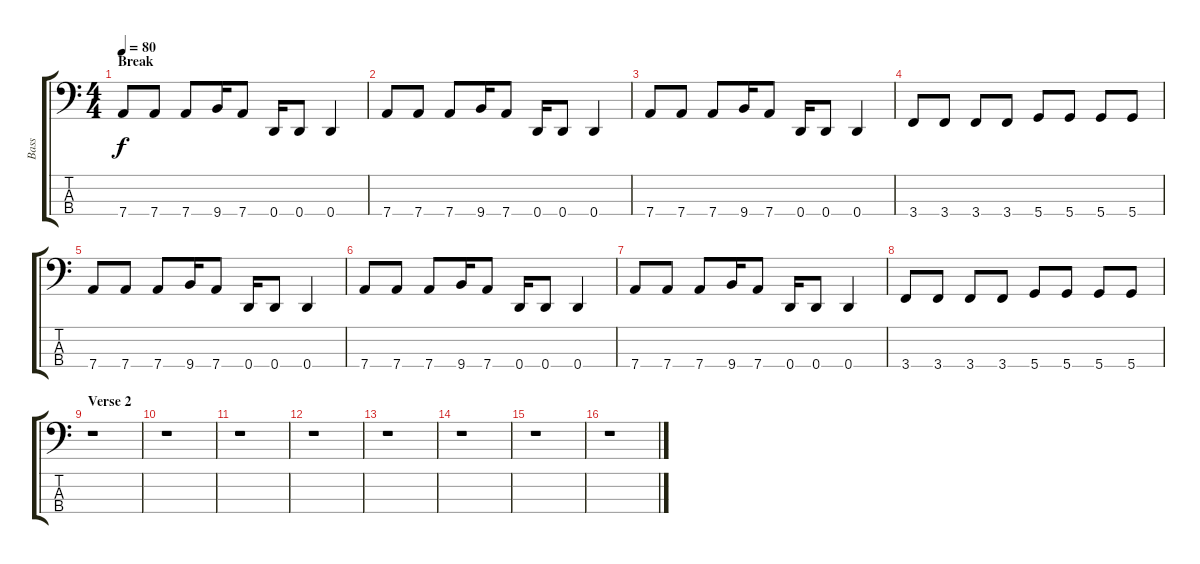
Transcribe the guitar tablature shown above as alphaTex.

\track ("Bass" "Bass") {instrument electricbasspick}
\staff {score tabs}
\tuning (G2 D2 A1 D1) {hide}
\ts (4 4)
\section ("" "Break")
\tempo 80
\clef f4
\ks c
7.4.8{dy f} 7.4.8 7.4.8 9.4.16 7.4.8 0.4.16 0.4.8 0.4.4 |
7.4.8 7.4.8 7.4.8 9.4.16 7.4.8 0.4.16 0.4.8 0.4.4 |
7.4.8 7.4.8 7.4.8 9.4.16 7.4.8 0.4.16 0.4.8 0.4.4 |
3.4.8 3.4.8 3.4.8 3.4.8 5.4.8 5.4.8 5.4.8 5.4.8 |
7.4.8 7.4.8 7.4.8 9.4.16 7.4.8 0.4.16 0.4.8 0.4.4 |
7.4.8 7.4.8 7.4.8 9.4.16 7.4.8 0.4.16 0.4.8 0.4.4 |
7.4.8 7.4.8 7.4.8 9.4.16 7.4.8 0.4.16 0.4.8 0.4.4 |
3.4.8 3.4.8 3.4.8 3.4.8 5.4.8 5.4.8 5.4.8 5.4.8 |
\section ("" "Verse 2")
r.1 |
r.1 |
r.1 |
r.1 |
r.1 |
r.1 |
r.1 |
r.1
